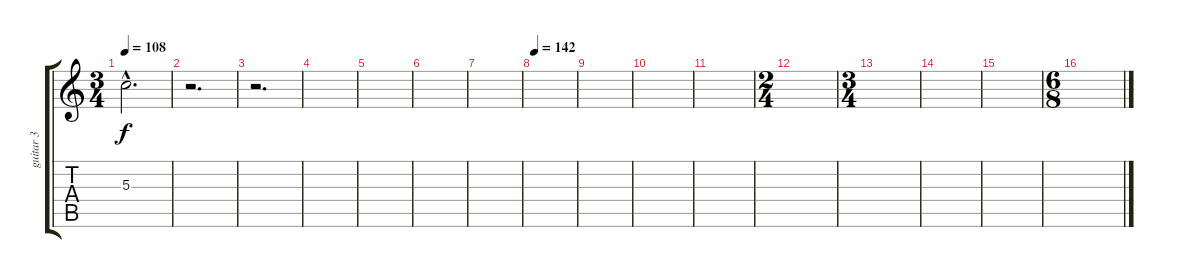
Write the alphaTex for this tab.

\track ("guitar 3" "guitar 3") {instrument acousticguitarnylon}
\staff {score tabs}
\tuning (E4 B3 G3 D3 A2 E2) {hide}
\ts (3 4)
\tempo 108
\clef g2
\ks c
5.3{hac}.2{d dy f} |
r.2{d} |
r.2{d} |
|
|
|
|
\tempo 142
|
|
|
|
\ts (2 4)
|
\ts (3 4)
|
|
|
\ts (6 8)
